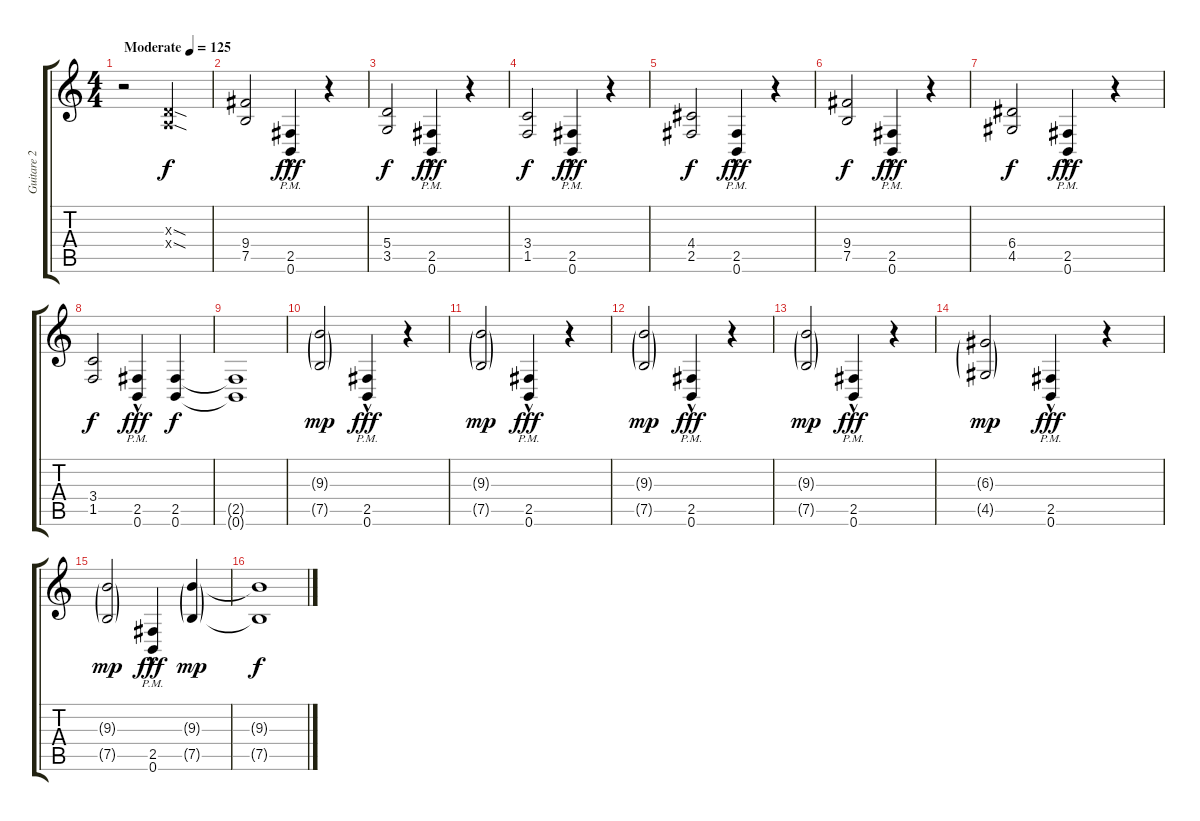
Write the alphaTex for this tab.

\track ("Guitare 2" "Guitare 2") {instrument distortionguitar}
\staff {score tabs}
\tuning (B3 Gb3 D3 A2 E2 B1) {hide}
\ts (4 4)
\tempo (125 "Moderate")
\clef g2
\ks c
r.2{dy f instrument distortionguitar} (0.3{sod x} 0.4{sod x}).2 |
(9.4 7.5).2 (2.5{hac pm} 0.6{hac pm}).4{dy fff} r.4 |
(5.4 3.5).2{dy f} (2.5{hac pm} 0.6{hac pm}).4{dy fff} r.4 |
(3.4 1.5).2{dy f} (2.5{hac pm} 0.6{hac pm}).4{dy fff} r.4 |
(4.4 2.5).2{dy f} (2.5{hac pm} 0.6{hac pm}).4{dy fff} r.4 |
(9.4 7.5).2{dy f} (2.5{hac pm} 0.6{hac pm}).4{dy fff} r.4 |
(6.4 4.5).2{dy f} (2.5{hac pm} 0.6{hac pm}).4{dy fff} r.4 |
(3.4 1.5).2{dy f} (2.5{hac pm} 0.6{hac pm}).4{dy fff} (2.5 0.6).4{dy f} |
(2.5{t} 0.6{t}).1 |
(9.3{g} 7.5{g}).2{dy mp} (2.5{hac pm} 0.6{hac pm}).4{dy fff} r.4 |
(9.3{g} 7.5{g}).2{dy mp} (2.5{hac pm} 0.6{hac pm}).4{dy fff} r.4 |
(9.3{g} 7.5{g}).2{dy mp} (2.5{hac pm} 0.6{hac pm}).4{dy fff} r.4 |
(9.3{g} 7.5{g}).2{dy mp} (2.5{hac pm} 0.6{hac pm}).4{dy fff} r.4 |
(6.3{g} 4.5{g}).2{dy mp} (2.5{hac pm} 0.6{hac pm}).4{dy fff} r.4 |
(9.3{g} 7.5{g}).2{dy mp} (2.5{hac pm} 0.6{hac pm}).4{dy fff} (9.3{g} 7.5{g}).4{dy mp} |
(9.3{t} 7.5{t}).1{dy f}
